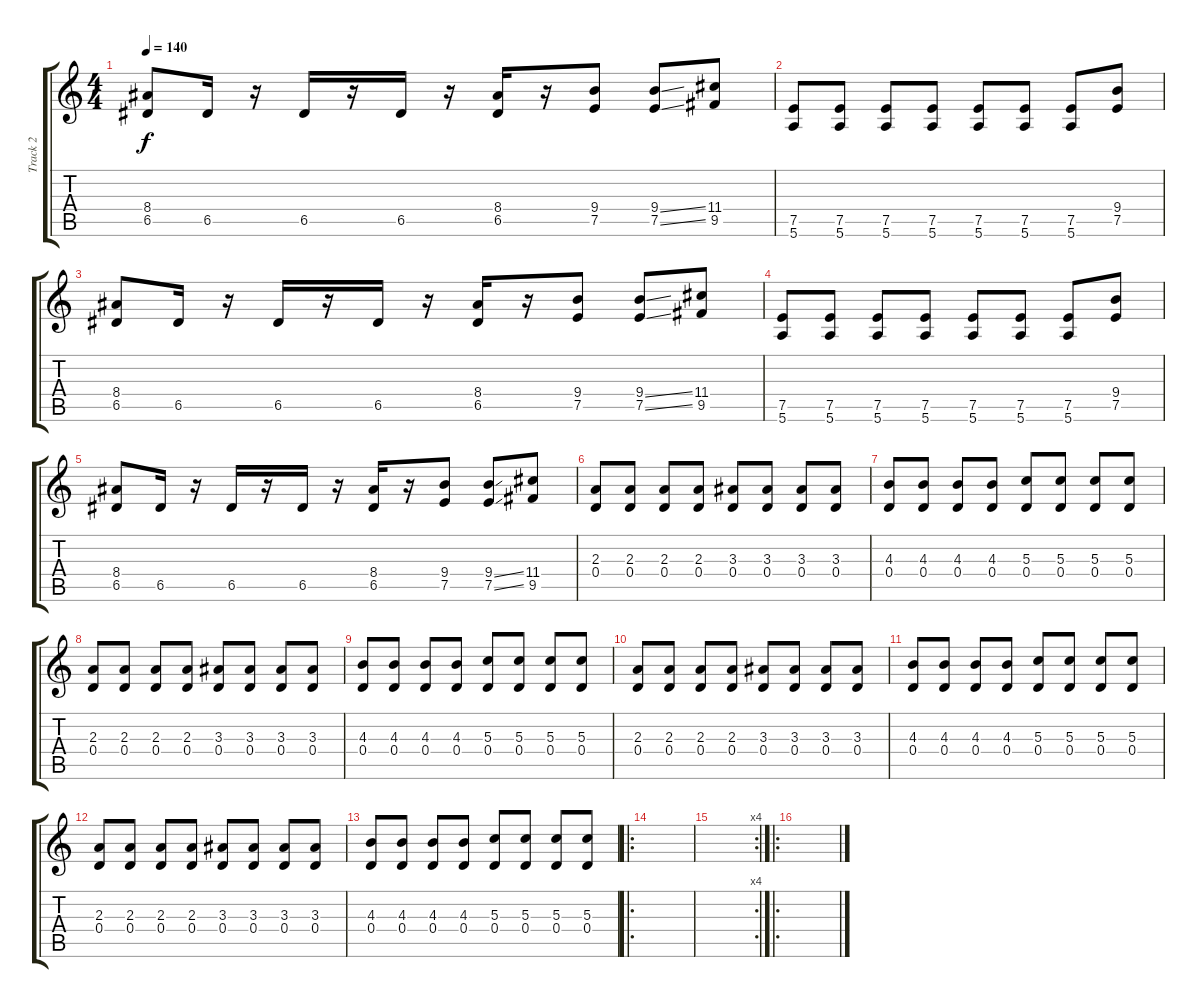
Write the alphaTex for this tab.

\track ("Track 2" "Track 2") {instrument acousticguitarsteel}
\staff {score tabs}
\tuning (E4 B3 G3 D3 A2 E2) {hide}
\ts (4 4)
\tempo 140
\clef g2
\ks c
(8.4 6.5).8{dy f} 6.5.16 r.16 6.5.16 r.16 6.5.16 r.16 (8.4 6.5).16 r.16 (9.4 7.5).8 (9.4{ss} 7.5{ss}).8 (11.4 9.5).8 |
(7.5 5.6).8 (7.5 5.6).8 (7.5 5.6).8 (7.5 5.6).8 (7.5 5.6).8 (7.5 5.6).8 (7.5 5.6).8 (9.4 7.5).8 |
(8.4 6.5).8 6.5.16 r.16 6.5.16 r.16 6.5.16 r.16 (8.4 6.5).16 r.16 (9.4 7.5).8 (9.4{ss} 7.5{ss}).8 (11.4 9.5).8 |
(7.5 5.6).8 (7.5 5.6).8 (7.5 5.6).8 (7.5 5.6).8 (7.5 5.6).8 (7.5 5.6).8 (7.5 5.6).8 (9.4 7.5).8 |
(8.4 6.5).8 6.5.16 r.16 6.5.16 r.16 6.5.16 r.16 (8.4 6.5).16 r.16 (9.4 7.5).8 (9.4{ss} 7.5{ss}).8 (11.4 9.5).8 |
(2.3 0.4).8 (2.3 0.4).8 (2.3 0.4).8 (2.3 0.4).8 (3.3 0.4).8 (3.3 0.4).8 (3.3 0.4).8 (3.3 0.4).8 |
(4.3 0.4).8 (4.3 0.4).8 (4.3 0.4).8 (4.3 0.4).8 (5.3 0.4).8 (5.3 0.4).8 (5.3 0.4).8 (5.3 0.4).8 |
(2.3 0.4).8 (2.3 0.4).8 (2.3 0.4).8 (2.3 0.4).8 (3.3 0.4).8 (3.3 0.4).8 (3.3 0.4).8 (3.3 0.4).8 |
(4.3 0.4).8 (4.3 0.4).8 (4.3 0.4).8 (4.3 0.4).8 (5.3 0.4).8 (5.3 0.4).8 (5.3 0.4).8 (5.3 0.4).8 |
(2.3 0.4).8 (2.3 0.4).8 (2.3 0.4).8 (2.3 0.4).8 (3.3 0.4).8 (3.3 0.4).8 (3.3 0.4).8 (3.3 0.4).8 |
(4.3 0.4).8 (4.3 0.4).8 (4.3 0.4).8 (4.3 0.4).8 (5.3 0.4).8 (5.3 0.4).8 (5.3 0.4).8 (5.3 0.4).8 |
(2.3 0.4).8 (2.3 0.4).8 (2.3 0.4).8 (2.3 0.4).8 (3.3 0.4).8 (3.3 0.4).8 (3.3 0.4).8 (3.3 0.4).8 |
(4.3 0.4).8 (4.3 0.4).8 (4.3 0.4).8 (4.3 0.4).8 (5.3 0.4).8 (5.3 0.4).8 (5.3 0.4).8 (5.3 0.4).8 |
\ro
|
\rc 4
|
\ro
